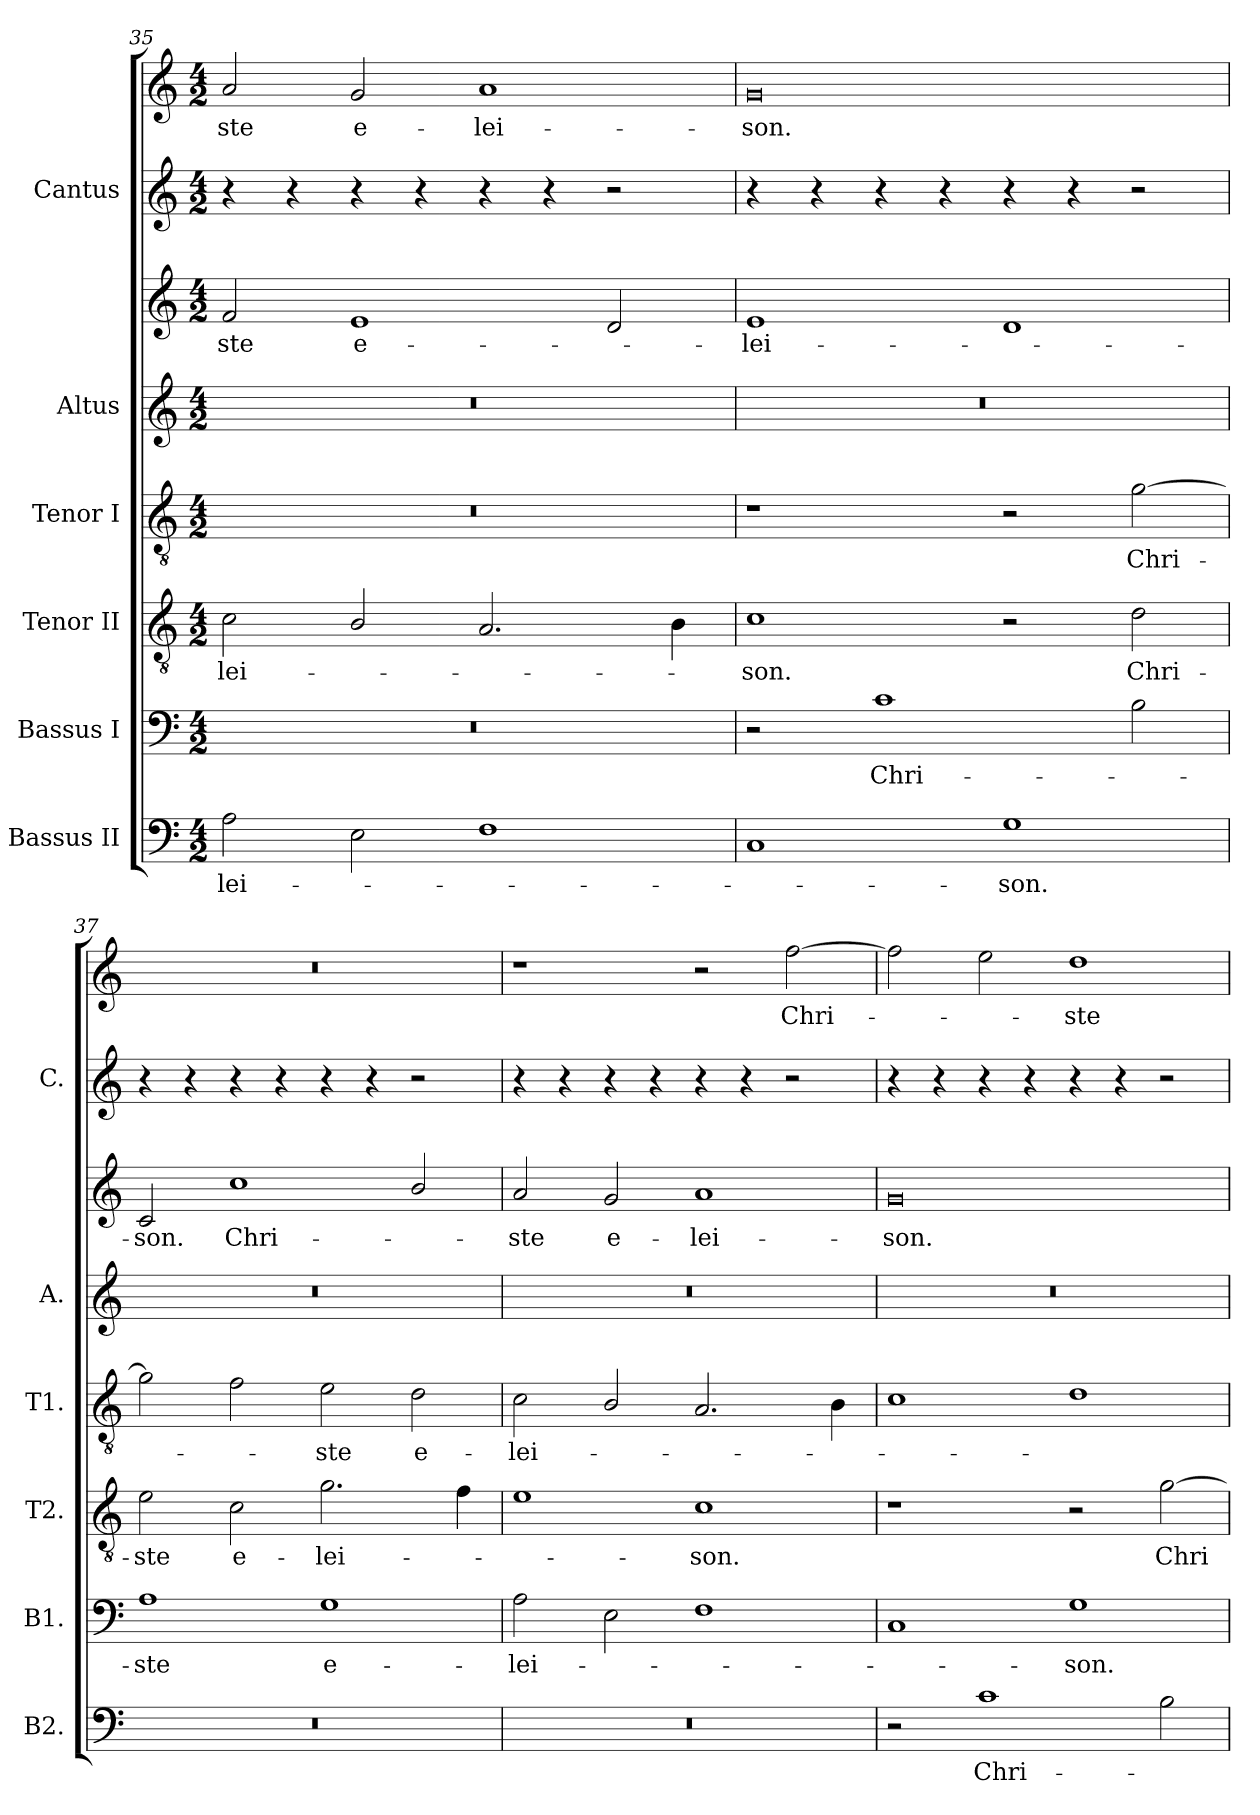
**kern	**text	**kern	**text	**kern	**text	**kern	**text	**kern	**kern	**text	**kern	**kern	**text
*part6	*part6	*part5	*part5	*part4	*part4	*part3	*part3	*part2	*part2	*part2	*part1	*part1	*part1
*staff8	*staff8	*staff7	*staff7	*staff6	*staff6	*staff5	*staff5	*staff4	*staff3	*staff3	*staff2	*staff1	*staff1
*I"Bassus II	*	*I"Bassus I	*	*I"Tenor II	*	*I"Tenor I	*	*I"Altus	*	*	*I"Cantus	*	*
*I'B2.	*	*I'B1.	*	*I'T2.	*	*I'T1.	*	*I'A.	*	*	*I'C.	*	*
*clefF4	*	*clefF4	*	*clefGv2	*	*clefGv2	*	*clefG2	*clefG2	*	*clefG2	*clefG2	*
*	*	*	*	*ITrd7c12	*	*ITrd7c12	*	*	*	*	*	*	*
*k[]	*	*k[]	*	*k[]	*	*k[]	*	*k[]	*k[]	*	*k[]	*k[]	*
*C:	*	*C:	*	*C:	*	*C:	*	*C:	*C:	*	*C:	*C:	*
*M4/2	*	*M4/2	*	*M4/2	*	*M4/2	*	*M4/2	*M4/2	*	*M4/2	*M4/2	*
=35	=35	=35	=35	=35	=35	=35	=35	=35	=35	=35	=35	=35	=35
!	!LO:LY:b:color=#000000	!LO:N:vis=1	!	!	!	!	!	!	!	!	!	!	!
!	!	!	!	!	!LO:LY:b:color=#000000	!LO:N:vis=1	!	!LO:N:vis=1	!	!	!	!	!
!	!	!	!	!	!	!	!	!	!	!LO:LY:b:color=#000000	!	!	!
!	!	!	!	!	!	!	!	!	!	!	!	!	!LO:LY:b:color=#000000
2Ai\	-lei-	0r	.	2Ci\	-lei-	0r	.	0r	2fi/	-ste	4r	2ai/	-ste
.	.	.	.	.	.	.	.	.	.	.	4r	.	.
!	!	!	!	!	!	!	!	!	!	!LO:LY:b:color=#000000	!	!	!
!	!	!	!	!	!	!	!	!	!	!	!	!	!LO:LY:b:color=#000000
2Ei\	.	.	.	2BBi/	.	.	.	.	1ei	e-	4r	2gi/	e-
.	.	.	.	.	.	.	.	.	.	.	4r	.	.
!	!	!	!	!	!	!	!	!	!	!	!	!	!LO:LY:b:color=#000000
1Fi	.	.	.	2.AAi/	.	.	.	.	.	.	4r	1ai	-lei-
.	.	.	.	.	.	.	.	.	.	.	4r	.	.
.	.	.	.	.	.	.	.	.	2di/	.	2r	.	.
.	.	.	.	4BBi\	.	.	.	.	.	.	.	.	.
=36	=36	=36	=36	=36	=36	=36	=36	=36	=36	=36	=36	=36	=36
!	!	!	!	!	!LO:LY:b:color=#000000	!	!	!LO:N:vis=1	!	!	!	!	!
!	!	!	!	!	!	!	!	!	!	!LO:LY:b:color=#000000	!	!	!
!	!	!	!	!	!	!	!	!	!	!	!	!	!LO:LY:b:color=#000000
1Ci	.	2r	.	1Ci	-son.	1r	.	0r	1ei	-lei-	4r	0gi	-son.
.	.	.	.	.	.	.	.	.	.	.	4r	.	.
!	!	!	!LO:LY:b:color=#000000	!	!	!	!	!	!	!	!	!	!
.	.	1ci	Chri-	.	.	.	.	.	.	.	4r	.	.
.	.	.	.	.	.	.	.	.	.	.	4r	.	.
!	!LO:LY:b:color=#000000	!	!	!	!	!	!	!	!	!	!	!	!
1Gi	-son.	.	.	2r	.	2r	.	.	1di	.	4r	.	.
.	.	.	.	.	.	.	.	.	.	.	4r	.	.
!	!	!	!	!	!LO:LY:b:color=#000000	!	!	!	!	!	!	!	!
!	!	!	!	!	!	!	!LO:LY:b:color=#000000	!	!	!	!	!	!
.	.	2Bi\	.	2Di\	Chri-	[2Gi\	Chri-	.	.	.	2r	.	.
=37	=37	=37	=37	=37	=37	=37	=37	=37	=37	=37	=37	=37	=37
!LO:N:vis=1	!	!	!	!	!	!	!	!	!	!	!	!	!
!	!	!	!LO:LY:b:color=#000000	!	!	!	!	!	!	!	!	!	!
!	!	!	!	!	!LO:LY:b:color=#000000	!	!	!LO:N:vis=1	!	!	!	!	!
!	!	!	!	!	!	!	!	!	!	!LO:LY:b:color=#000000	!	!LO:N:vis=1	!
0r	.	1Ai	-ste	2Ei\	-ste	2Gi\]	.	0r	2ci/	-son.	4r	0r	.
.	.	.	.	.	.	.	.	.	.	.	4r	.	.
!	!	!	!	!	!LO:LY:b:color=#000000	!	!	!	!	!	!	!	!
!	!	!	!	!	!	!	!	!	!	!LO:LY:b:color=#000000	!	!	!
.	.	.	.	2Ci\	e-	2Fi\	.	.	1cci	Chri-	4r	.	.
.	.	.	.	.	.	.	.	.	.	.	4r	.	.
!	!	!	!LO:LY:b:color=#000000	!	!	!	!	!	!	!	!	!	!
!	!	!	!	!	!LO:LY:b:color=#000000	!	!	!	!	!	!	!	!
!	!	!	!	!	!	!	!LO:LY:b:color=#000000	!	!	!	!	!	!
.	.	1Gi	e-	2.Gi\	-lei-	2Ei\	-ste	.	.	.	4r	.	.
.	.	.	.	.	.	.	.	.	.	.	4r	.	.
!	!	!	!	!	!	!	!LO:LY:b:color=#000000	!	!	!	!	!	!
.	.	.	.	.	.	2Di\	e-	.	2bi/	.	2r	.	.
.	.	.	.	4Fi\	.	.	.	.	.	.	.	.	.
=38	=38	=38	=38	=38	=38	=38	=38	=38	=38	=38	=38	=38	=38
!LO:N:vis=1	!	!	!	!	!	!	!	!	!	!	!	!	!
!	!	!	!LO:LY:b:color=#000000	!	!	!	!	!	!	!	!	!	!
!	!	!	!	!	!	!	!LO:LY:b:color=#000000	!LO:N:vis=1	!	!	!	!	!
!	!	!	!	!	!	!	!	!	!	!LO:LY:b:color=#000000	!	!	!
0r	.	2Ai\	-lei-	1Ei	.	2Ci\	-lei-	0r	2ai/	-ste	4r	1r	.
.	.	.	.	.	.	.	.	.	.	.	4r	.	.
!	!	!	!	!	!	!	!	!	!	!LO:LY:b:color=#000000	!	!	!
.	.	2Ei\	.	.	.	2BBi/	.	.	2gi/	e-	4r	.	.
.	.	.	.	.	.	.	.	.	.	.	4r	.	.
!	!	!	!	!	!LO:LY:b:color=#000000	!	!	!	!	!	!	!	!
!	!	!	!	!	!	!	!	!	!	!LO:LY:b:color=#000000	!	!	!
.	.	1Fi	.	1Ci	-son.	2.AAi/	.	.	1ai	-lei-	4r	2r	.
.	.	.	.	.	.	.	.	.	.	.	4r	.	.
!	!	!	!	!	!	!	!	!	!	!	!	!	!LO:LY:b:color=#000000
.	.	.	.	.	.	.	.	.	.	.	2r	[2ffi\	Chri-
.	.	.	.	.	.	4BBi\	.	.	.	.	.	.	.
!!LO:PB:g=z
=39	=39	=39	=39	=39	=39	=39	=39	=39	=39	=39	=39	=39	=39
!	!	!	!	!	!	!	!	!LO:N:vis=1	!	!	!	!	!
!	!	!	!	!	!	!	!	!	!	!LO:LY:b:color=#000000	!	!	!
2r	.	1Ci	.	1r	.	1Ci	.	0r	0gi	-son.	4r	2ffi\]	.
.	.	.	.	.	.	.	.	.	.	.	4r	.	.
!	!LO:LY:b:color=#000000	!	!	!	!	!	!	!	!	!	!	!	!
1ci	Chri-	.	.	.	.	.	.	.	.	.	4r	2eei\	.
.	.	.	.	.	.	.	.	.	.	.	4r	.	.
!	!	!	!LO:LY:b:color=#000000	!	!	!	!	!	!	!	!	!	!
!	!	!	!	!	!	!	!	!	!	!	!	!	!LO:LY:b:color=#000000
.	.	1Gi	-son.	2r	.	1Di	.	.	.	.	4r	1ddi	-ste
.	.	.	.	.	.	.	.	.	.	.	4r	.	.
!	!	!	!	!	!LO:LY:b:color=#000000	!	!	!	!	!	!	!	!
2Bi\	.	.	.	[2Gi\	Chri-	.	.	.	.	.	2r	.	.
=	=	=	=	=	=	=	=	=	=	=	=	=	=
*-	*-	*-	*-	*-	*-	*-	*-	*-	*-	*-	*-	*-	*-
